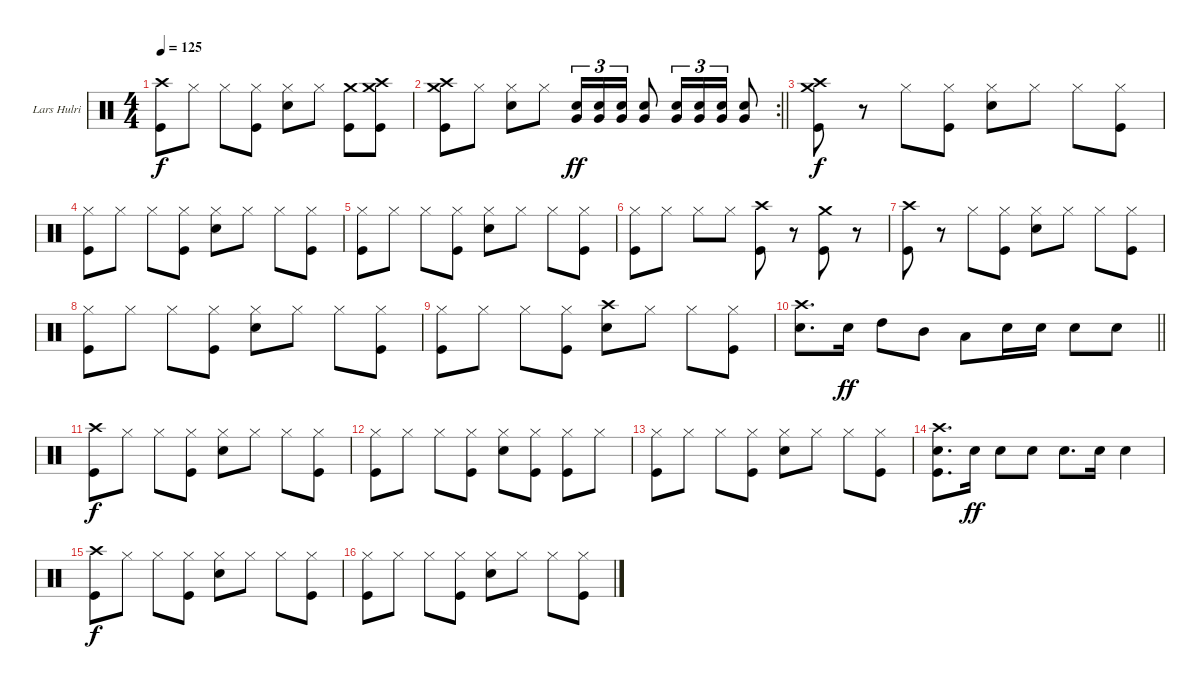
\bracketExtendMode groupsimilarinstruments
\firstSystemTrackNameOrientation horizontal
\otherSystemsTrackNameOrientation horizontal
\track ("Lars Hulrich" "Lars Hulri") {instrument percussion}
\staff {score}
\articulation defaults
\ts (4 4)
\tempo 125
\clef neutral
\ks aminor
("Crash high (hit)" "Kick (hit)").8{dy f} "Hi-Hat (closed)".8 "Hi-Hat (closed)".8 ("Hi-Hat (closed)" "Kick (hit)").8 ("Hi-Hat (closed)" "Snare (hit) 2").8 "Hi-Hat (closed)".8 ("Crash medium (hit)" "Kick (hit)").8 ("Crash high (hit)" "Crash medium (hit)" "Kick (hit)").8 |
\rc 2
\barLineRight lightlight
("Crash high (hit)" "Crash medium (hit)" "Kick (hit)").8 "Hi-Hat (closed)".8 ("Hi-Hat (closed)" "Snare (hit) 2").8 "Hi-Hat (closed)".8 ("Snare (hit) 2" "Very Low Tom (hit)").16{tu (3 2) dy ff} ("Snare (hit) 2" "Very Low Tom (hit)").16{tu (3 2)} ("Snare (hit) 2" "Very Low Tom (hit)").16{tu (3 2)} ("Snare (hit) 2" "Very Low Tom (hit)").8 ("Snare (hit) 2" "Very Low Tom (hit)").16{tu (3 2)} ("Snare (hit) 2" "Very Low Tom (hit)").16{tu (3 2)} ("Snare (hit) 2" "Very Low Tom (hit)").16{tu (3 2)} ("Snare (hit) 2" "Very Low Tom (hit)").8 |
("Crash high (hit)" "Crash medium (hit)" "Kick (hit)").8{dy f} r.8 "Hi-Hat (closed)".8 ("Hi-Hat (closed)" "Kick (hit)").8 ("Hi-Hat (closed)" "Snare (hit) 2").8 "Hi-Hat (closed)".8 "Hi-Hat (closed)".8 ("Hi-Hat (closed)" "Kick (hit)").8 |
("Hi-Hat (closed)" "Kick (hit)").8 "Hi-Hat (closed)".8 "Hi-Hat (closed)".8 ("Hi-Hat (closed)" "Kick (hit)").8 ("Hi-Hat (closed)" "Snare (hit) 2").8 "Hi-Hat (closed)".8 "Hi-Hat (closed)".8 ("Hi-Hat (closed)" "Kick (hit)").8 |
("Hi-Hat (closed)" "Kick (hit)").8 "Hi-Hat (closed)".8 "Hi-Hat (closed)".8 ("Hi-Hat (closed)" "Kick (hit)").8 ("Hi-Hat (closed)" "Snare (hit) 2").8 "Hi-Hat (closed)".8 "Hi-Hat (closed)".8 ("Hi-Hat (closed)" "Kick (hit)").8 |
("Hi-Hat (closed)" "Kick (hit)").8 "Hi-Hat (closed)".8 "Hi-Hat (closed)".8 "Hi-Hat (closed)".8 ("Crash high (hit)" "Kick (hit)").8 r.8 ("Crash medium (hit)" "Kick (hit)").8 r.8 |
("Crash high (hit)" "Kick (hit)").8 r.8 "Hi-Hat (closed)".8 ("Hi-Hat (closed)" "Kick (hit)").8 ("Hi-Hat (closed)" "Snare (hit) 2").8 "Hi-Hat (closed)".8 "Hi-Hat (closed)".8 ("Hi-Hat (closed)" "Kick (hit)").8 |
("Hi-Hat (closed)" "Kick (hit)").8 "Hi-Hat (closed)".8 "Hi-Hat (closed)".8 ("Hi-Hat (closed)" "Kick (hit)").8 ("Hi-Hat (closed)" "Snare (hit) 2").8 "Hi-Hat (closed)".8 "Hi-Hat (closed)".8 ("Hi-Hat (closed)" "Kick (hit)").8 |
("Hi-Hat (closed)" "Kick (hit)").8 "Hi-Hat (closed)".8 "Hi-Hat (closed)".8 ("Hi-Hat (closed)" "Kick (hit)").8 ("Crash high (hit)" "Snare (hit) 2").8 "Hi-Hat (closed)".8 "Hi-Hat (closed)".8 ("Hi-Hat (closed)" "Kick (hit)").8 |
\barLineRight lightlight
("Crash high (hit)" "Snare (hit) 2").8{d} "Snare (hit) 2".16{dy ff} "High Tom (hit)".8 "Mid Tom (hit)".8 "Low Tom (hit)".8 "Snare (hit) 2".16 "Snare (hit) 2".16 "Snare (hit) 2".8 "Snare (hit) 2".8 |
("Crash high (hit)" "Kick (hit)").8{dy f} "Hi-Hat (closed)".8 "Hi-Hat (closed)".8 ("Hi-Hat (closed)" "Kick (hit)").8 ("Hi-Hat (closed)" "Snare (hit) 2").8 "Hi-Hat (closed)".8 "Hi-Hat (closed)".8 ("Hi-Hat (closed)" "Kick (hit)").8 |
("Hi-Hat (closed)" "Kick (hit)").8 "Hi-Hat (closed)".8 "Hi-Hat (closed)".8 ("Hi-Hat (closed)" "Kick (hit)").8 ("Hi-Hat (closed)" "Snare (hit) 2").8 ("Hi-Hat (closed)" "Kick (hit)").8 ("Hi-Hat (closed)" "Kick (hit)").8 "Hi-Hat (closed)".8 |
("Hi-Hat (closed)" "Kick (hit)").8 "Hi-Hat (closed)".8 "Hi-Hat (closed)".8 ("Hi-Hat (closed)" "Kick (hit)").8 ("Hi-Hat (closed)" "Snare (hit) 2").8 "Hi-Hat (closed)".8 "Hi-Hat (closed)".8 ("Hi-Hat (closed)" "Kick (hit)").8 |
("Crash high (hit)" "Snare (hit) 2" "Kick (hit)").8{d} "Snare (hit) 2".16{dy ff} "Snare (hit) 2".8 "Snare (hit) 2".8 "Snare (hit) 2".8{d} "Snare (hit) 2".16 "Snare (hit) 2".4 |
("Crash high (hit)" "Kick (hit)").8{dy f} "Hi-Hat (closed)".8 "Hi-Hat (closed)".8 ("Hi-Hat (closed)" "Kick (hit)").8 ("Hi-Hat (closed)" "Snare (hit) 2").8 "Hi-Hat (closed)".8 "Hi-Hat (closed)".8 ("Hi-Hat (closed)" "Kick (hit)").8 |
("Hi-Hat (closed)" "Kick (hit)").8 "Hi-Hat (closed)".8 "Hi-Hat (closed)".8 ("Hi-Hat (closed)" "Kick (hit)").8 ("Hi-Hat (closed)" "Snare (hit) 2").8 "Hi-Hat (closed)".8 "Hi-Hat (closed)".8 ("Hi-Hat (closed)" "Kick (hit)").8
